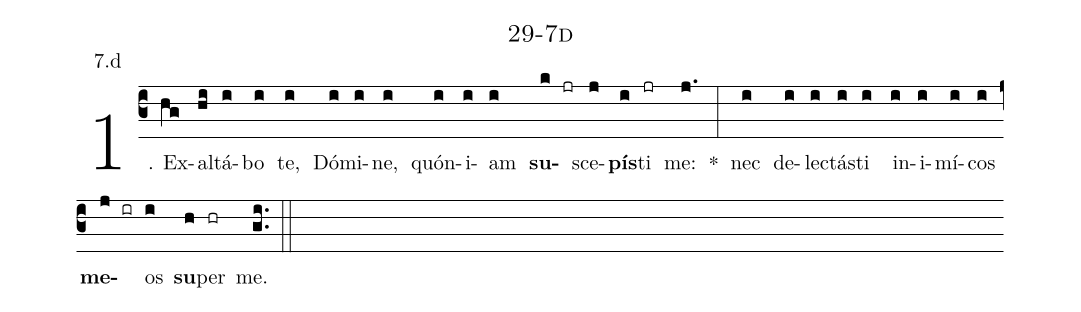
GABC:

name: 29-7d;
annotation: 7.d;
%%
(c3)1. Ex(hg)al(hi)tá(i)bo(i) te,(i) Dó(i)mi(i)ne,(i) quón(i)i(i)am(i) <b>su</b>(k jr)sce(j)<b>pís</b>(i)ti(jr) me:(j.) *(:) nec(i) de(i)lec(i)tás(i)ti(i) in(i)i(i)mí(i)cos(i) <b>me</b>(j ir)os(i) <b>su</b>(h)per(hr) me.(gi..) (::)
